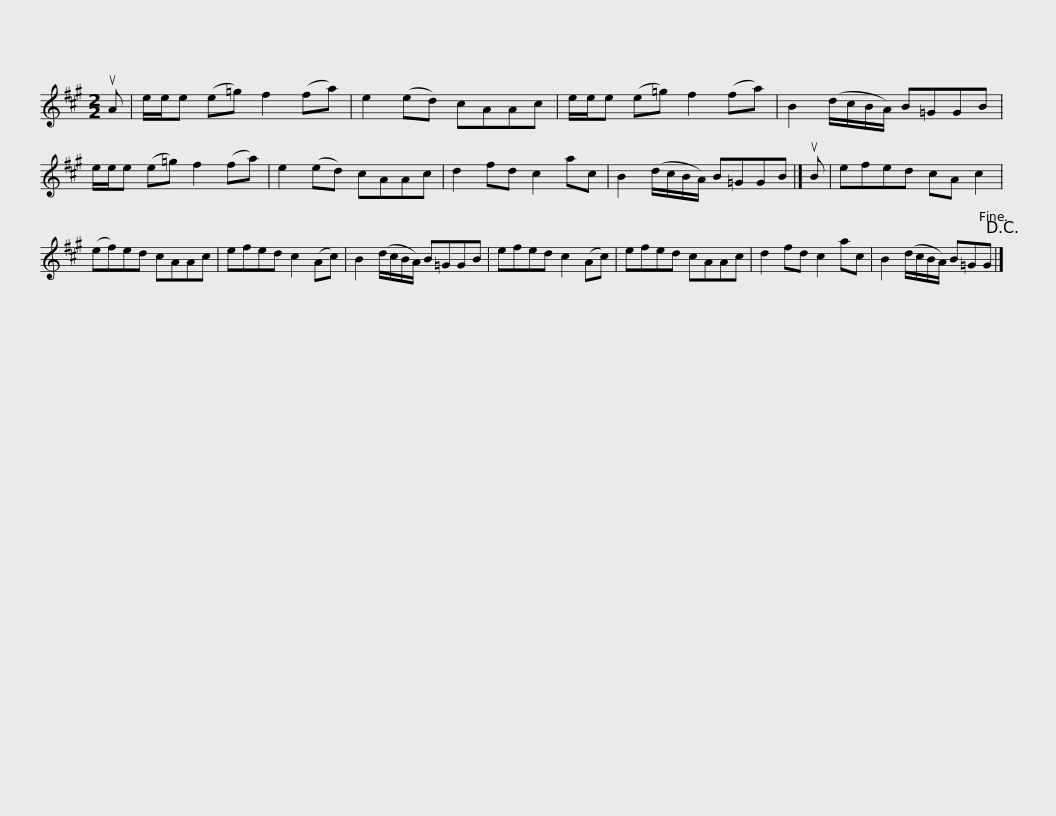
X:1
L:1/8
M:2/2
I:linebreak $
K:A
V:1 treble
V:1
 uA | e/e/e (e=g) f2 (fa) | e2 (ed) cAAc | e/e/e (e=g) f2 (fa) | B2 (d/c/B/A/) B=GGB | %5
 e/e/e (e=g) f2 (fa) |$ e2 (ed) cAAc | d2 fd c2 ac | B2 (d/c/B/A/) B=GGB |] uB | %10
 efed cA c2 | (ef)ed cAAc |$ efed c2 (Ac) | B2 (d/c/B/A/) B=GGB | efed c2 (Ac) | %15
 efed cAAc | d2 fd c2 ac |$ B2 (d/c/B/A/) B=GG!D.C.! |] %18
